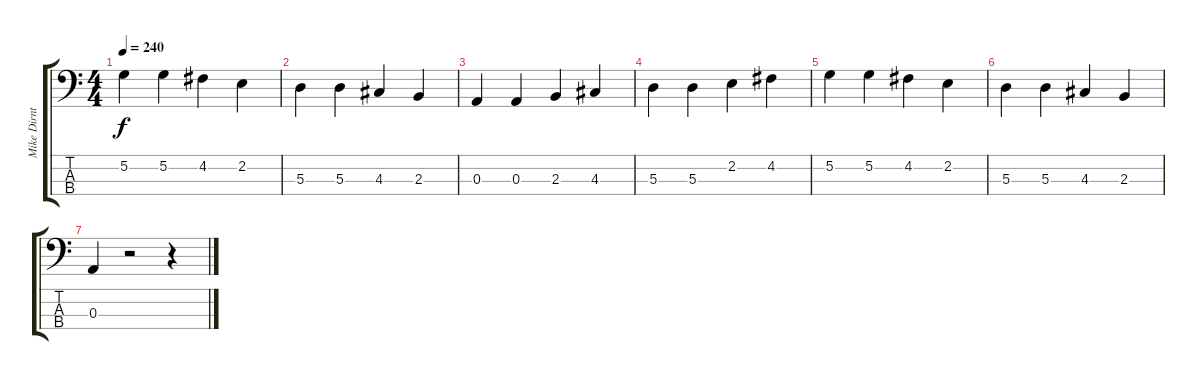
\track ("Mike Dirnt" "Mike Dirnt") {instrument electricbasspick}
\staff {score tabs}
\tuning (G2 D2 A1 E1) {hide}
\ts (4 4)
\tempo 240
\clef f4
\ks c
5.2.4{dy f} 5.2.4 4.2.4 2.2.4 |
5.3.4 5.3.4 4.3.4 2.3.4 |
0.3.4 0.3.4 2.3.4 4.3.4 |
5.3.4 5.3.4 2.2.4 4.2.4 |
5.2.4 5.2.4 4.2.4 2.2.4 |
5.3.4 5.3.4 4.3.4 2.3.4 |
0.3.4 r.2 r.4
